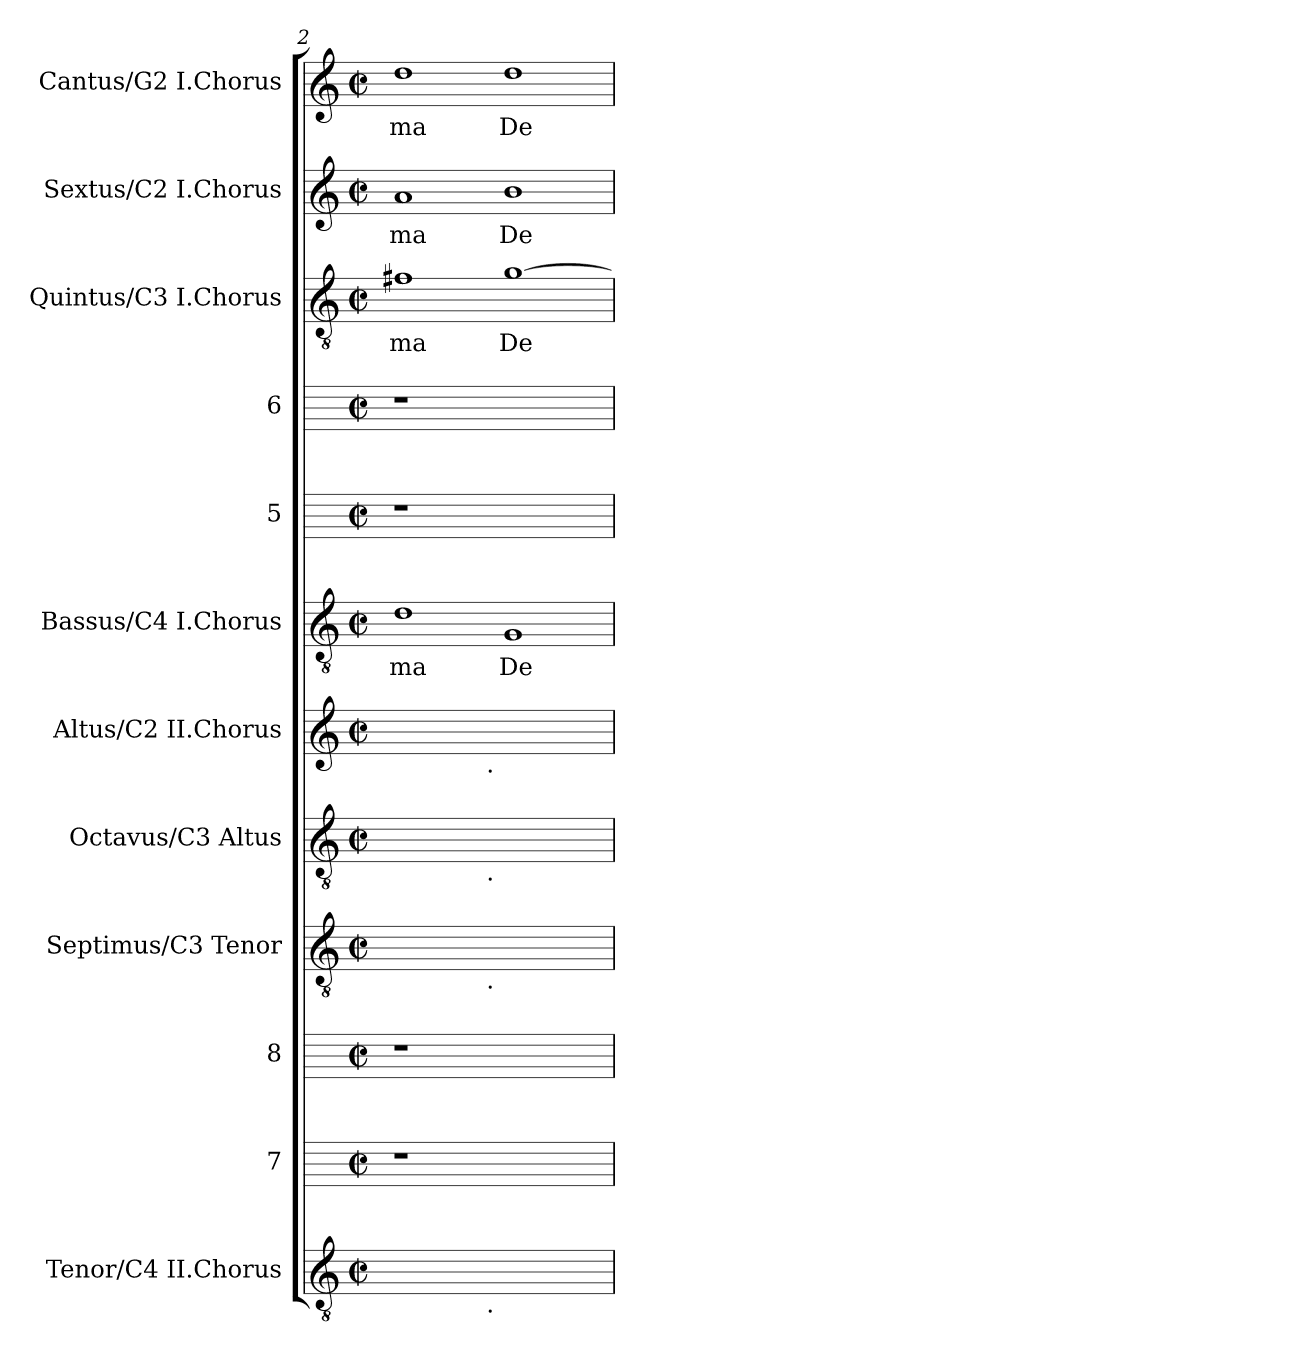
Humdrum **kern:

**kern	**kern	**kern	**kern	**kern	**kern	**kern	**text	**kern	**kern	**kern	**text	**kern	**text	**kern	**text
*part12	*part11	*part10	*part9	*part8	*part7	*part6	*part6	*part5	*part4	*part3	*part3	*part2	*part2	*part1	*part1
*staff12	*staff11	*staff10	*staff9	*staff8	*staff7	*staff6	*staff6	*staff5	*staff4	*staff3	*staff3	*staff2	*staff2	*staff1	*staff1
*I"Tenor/C4  II.Chorus	*I"7	*I"8	*I"Septimus/C3  Tenor	*I"Octavus/C3  Altus	*I"Altus/C2  II.Chorus	*I"Bassus/C4  I.Chorus	*	*I"5	*I"6	*I"Quintus/C3  I.Chorus	*	*I"Sextus/C2  I.Chorus	*	*I"Cantus/G2  I.Chorus	*
*I'T	*	*	*	*	*I'A	*I'B	*	*	*	*	*	*	*	*I'C	*
*clefGv2	*	*	*clefGv2	*clefGv2	*clefG2	*clefGv2	*	*	*	*clefGv2	*	*clefG2	*	*clefG2	*
*k[]	*k[]	*k[]	*k[]	*k[]	*k[]	*k[]	*	*k[]	*k[]	*k[]	*	*k[]	*	*k[]	*
*C:	*C:	*C:	*C:	*C:	*C:	*C:	*	*C:	*C:	*C:	*	*C:	*	*C:	*
*M2/2	*M2/2	*M2/2	*M2/2	*M2/2	*M2/2	*M2/2	*	*M2/2	*M2/2	*M2/2	*	*M2/2	*	*M2/2	*
*met(c|)	*met(c|)	*met(c|)	*met(c|)	*met(c|)	*met(c|)	*met(c|)	*	*met(c|)	*met(c|)	*met(c|)	*	*met(c|)	*	*met(c|)	*
=2	=2	=2	=2	=2	=2	=2	=2	=2	=2	=2	=2	=2	=2	=2	=2
!	!	!	!	!	!	!	!LO:LY:b:cj	!	!	!	!LO:LY:b:cj	!	!LO:LY:b:cj	!	!LO:LY:b:cj
2...ryy	1r	1r	2...ryy	2...ryy	2...ryy	1d	-ma	1r	1r	1f#X	-ma	1a	-ma	1dd	-ma
!	!	!	!	!	!LO:TX:b:t=.	!	!	!	!	!	!	!	!	!	!
!	!	!	!	!LO:TX:b:t=.	!	!	!	!	!	!	!	!	!	!	!
!	!	!	!LO:TX:b:t=.	!	!	!	!	!	!	!	!	!	!	!	!
!LO:TX:b:t=.	!	!	!	!	!	!	!	!	!	!	!	!	!	!	!
1ryy	.	.	1ryy	1ryy	1ryy	.	.	.	.	.	.	.	.	.	.
!	!	!	!	!	!	!	!LO:LY:b:cj	!	!	!	!LO:LY:b:cj	!	!LO:LY:b:cj	!	!LO:LY:b:cj
.	1ryy	1ryy	.	.	.	1G	De-	1ryy	1ryy	[>1g	De-	1b	De-	1dd	De-
16ryy	.	.	16ryy	16ryy	16ryy	.	.	.	.	.	.	.	.	.	.
=	=	=	=	=	=	=	=	=	=	=	=	=	=	=	=
*-	*-	*-	*-	*-	*-	*-	*-	*-	*-	*-	*-	*-	*-	*-	*-
